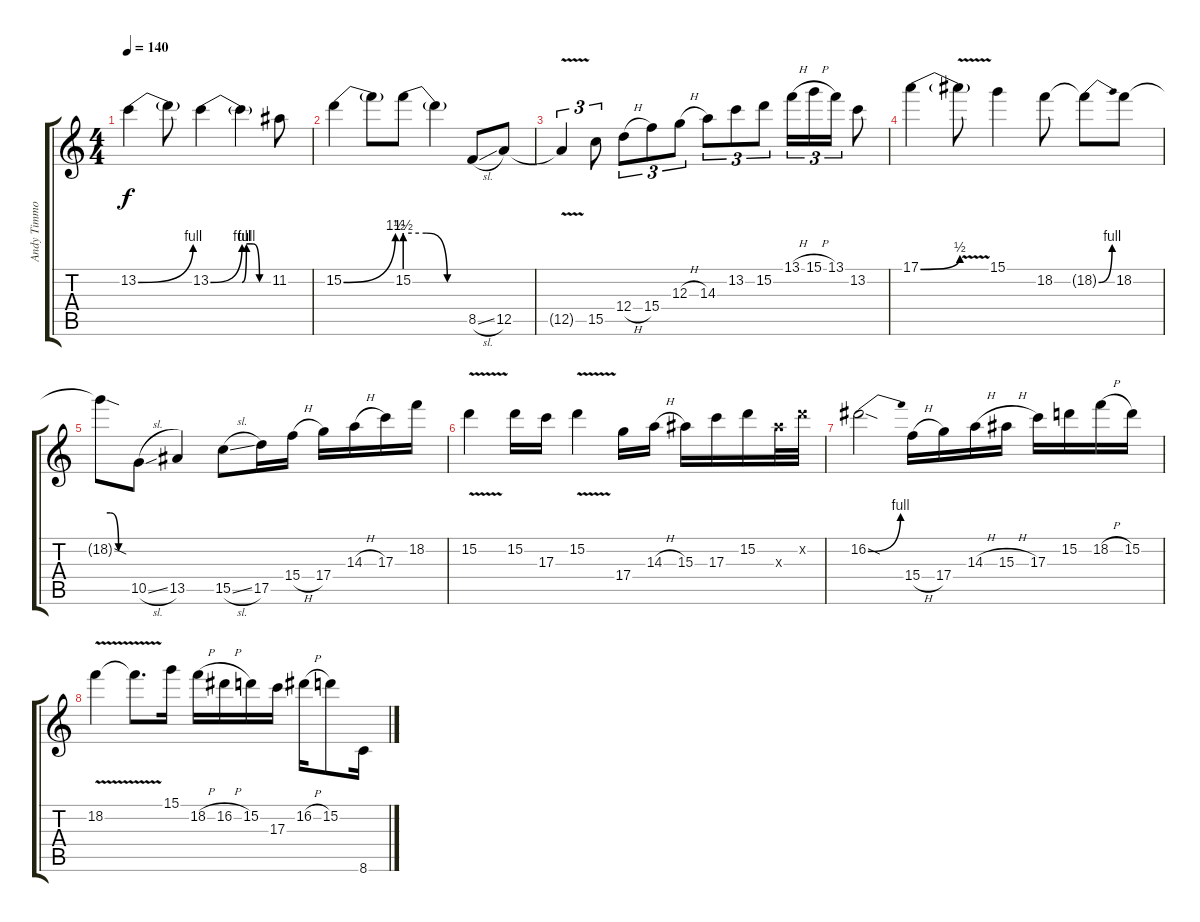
\track ("Andy Timmons" "Andy Timmo") {instrument overdrivenguitar}
\staff {score tabs}
\tuning (E4 B3 G3 D3 A2 E2) {hide}
\ts (4 4)
\tempo 140
\clef g2
\ks c
13.2{be (bend 0 0 60 4)}.4{dy f} 13.2{t}.8 13.2{be (bend 0 0 60 4)}.4 13.2{be (custom 0 0 10 4 25 4 40 0 60 0) t}.4 11.2.8 |
15.2{be (bend 0 0 60 6)}.4 15.2{t}.8 15.2{be (custom 0 6 20 6 40 0 60 0)}.8 15.2{t}.4 8.5{sl}.8 12.5.8 |
12.5{v t}.4{tu (3 2)} 15.5.8{tu (3 2)} 12.4{h}.8{tu (3 2)} 15.4.8{tu (3 2)} 12.3{h}.8{tu (3 2)} 14.3.8{tu (3 2)} 13.2.8{tu (3 2)} 15.2.8{tu (3 2)} 13.1{h}.16{tu (3 2)} 15.1{h}.16{tu (3 2)} 13.1.16{tu (3 2)} 13.2.8 |
17.1{be (bend 0 0 60 2)}.4 17.1{v t}.8 15.1.4 18.2.8 18.2{be (bend 0 0 60 4) t}.8 18.2.8 |
18.2{be (custom 0 4 20 4 40 0 60 0) sod t}.8 10.5{sl}.8 13.5.4 15.5{sl}.8 17.5.16 15.4{h}.16 17.4.16 14.3{h}.16 17.3.16 18.2.16 |
15.2{v}.4 15.2.16 17.3.16 15.2{v}.4 17.4.16 14.3{h}.16 15.3.16 17.3.16 15.2.16 15.3{x}.32 15.2{x}.32 |
16.2{be (bend 0 0 60 4) sod}.2 15.4{h}.16 17.4.16 14.3{h}.16 15.3{h}.16 17.3.16 15.2.16 18.2{h}.16 15.2.16 |
18.2{v}.4 18.2{t}.8{d} 15.1.16 18.2{h}.16 16.2{h}.16 15.2.16 17.3.16 16.2{h}.16 15.2.8 8.6{h}.16
